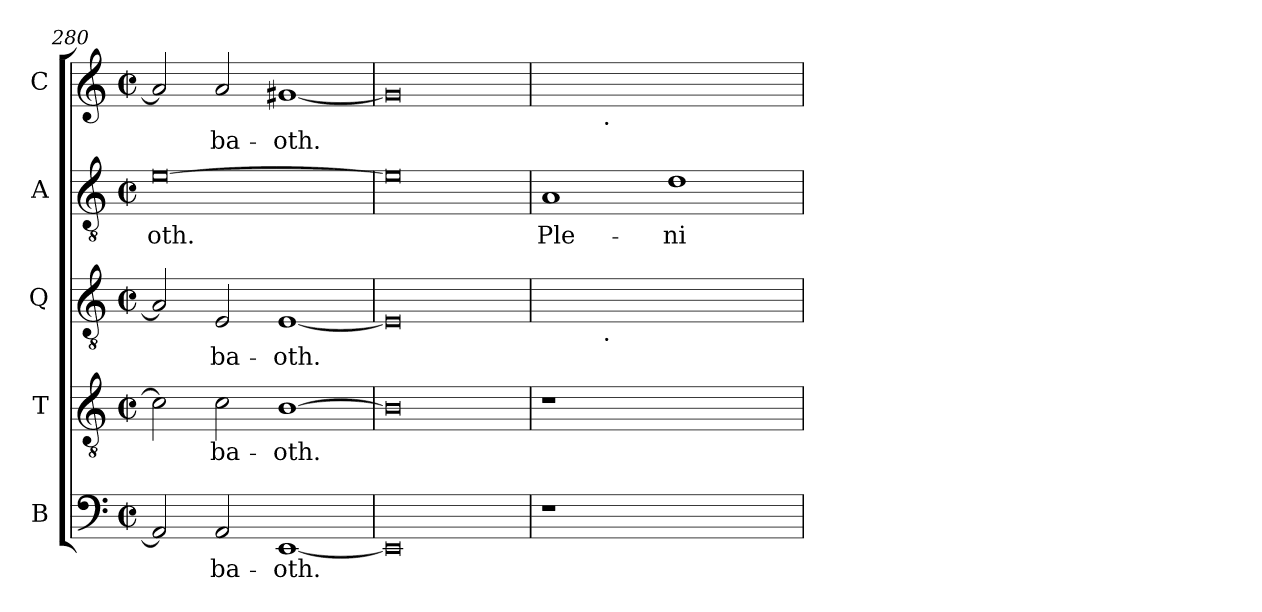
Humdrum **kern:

**kern	**text	**kern	**text	**kern	**text	**kern	**text	**kern	**text
*part5	*part5	*part4	*part4	*part3	*part3	*part2	*part2	*part1	*part1
*staff5	*staff5	*staff4	*staff4	*staff3	*staff3	*staff2	*staff2	*staff1	*staff1
*I"B	*	*I"T	*	*I"Q	*	*I"A	*	*I"C	*
*I'B	*	*I'T	*	*I'Q	*	*I'A	*	*I'C	*
*clefF4	*	*clefGv2	*	*clefGv2	*	*clefGv2	*	*clefG2	*
*M2/2	*	*M2/2	*	*M2/2	*	*M2/2	*	*M2/2	*
*met(c|)	*	*met(c|)	*	*met(c|)	*	*met(c|)	*	*met(c|)	*
=280	=280	=280	=280	=280	=280	=280	=280	=280	=280
!	!	!	!	!	!	!	!LO:LY:b:cj	!	!
2AA/]	.	2c\]	.	2A/]	.	[>0e	-oth.	2a/]	.
!	!LO:LY:b:cj	!	!LO:LY:b:cj	!	!LO:LY:b:cj	!	!	!	!LO:LY:b:cj
2AA/	-ba-	2c\	-ba-	2E/	-ba-	.	.	2a/	-ba-
!	!LO:LY:b:cj	!	!LO:LY:b:cj	!	!LO:LY:b:cj	!	!	!	!LO:LY:b:cj
[<1EE	-oth.	[>1B	-oth.	[<1E	-oth.	.	.	[<1g#X	-oth.
=281	=281	=281	=281	=281	=281	=281	=281	=281	=281
0EE]	.	0B]	.	0E]	.	0e]	.	0g#]	.
!!LO:LB:g=z
=282	=282!	=282	=282!	=282	=282!	=282	=282!	=282!	=282!
!	!	!	!	!	!	!	!LO:LY:b:cj	!	!
1r	.	1r	.	4...ryy	.	1A	Ple-	4...ryy	.
!	!	!	!	!	!	!	!	!LO:TX:b:t=.	!
!	!	!	!	!LO:TX:b:t=.	!	!	!	!	!
.	.	.	.	1ryy	.	.	.	1ryy	.
!	!	!	!	!	!	!	!LO:LY:b:cj	!	!
1ryy	.	1ryy	.	.	.	1d	-ni	.	.
.	.	.	.	2ryy	.	.	.	2ryy	.
.	.	.	.	32ryy	.	.	.	32ryy	.
=	=	=	=	=	=	=	=	=	=
*-	*-	*-	*-	*-	*-	*-	*-	*-	*-
